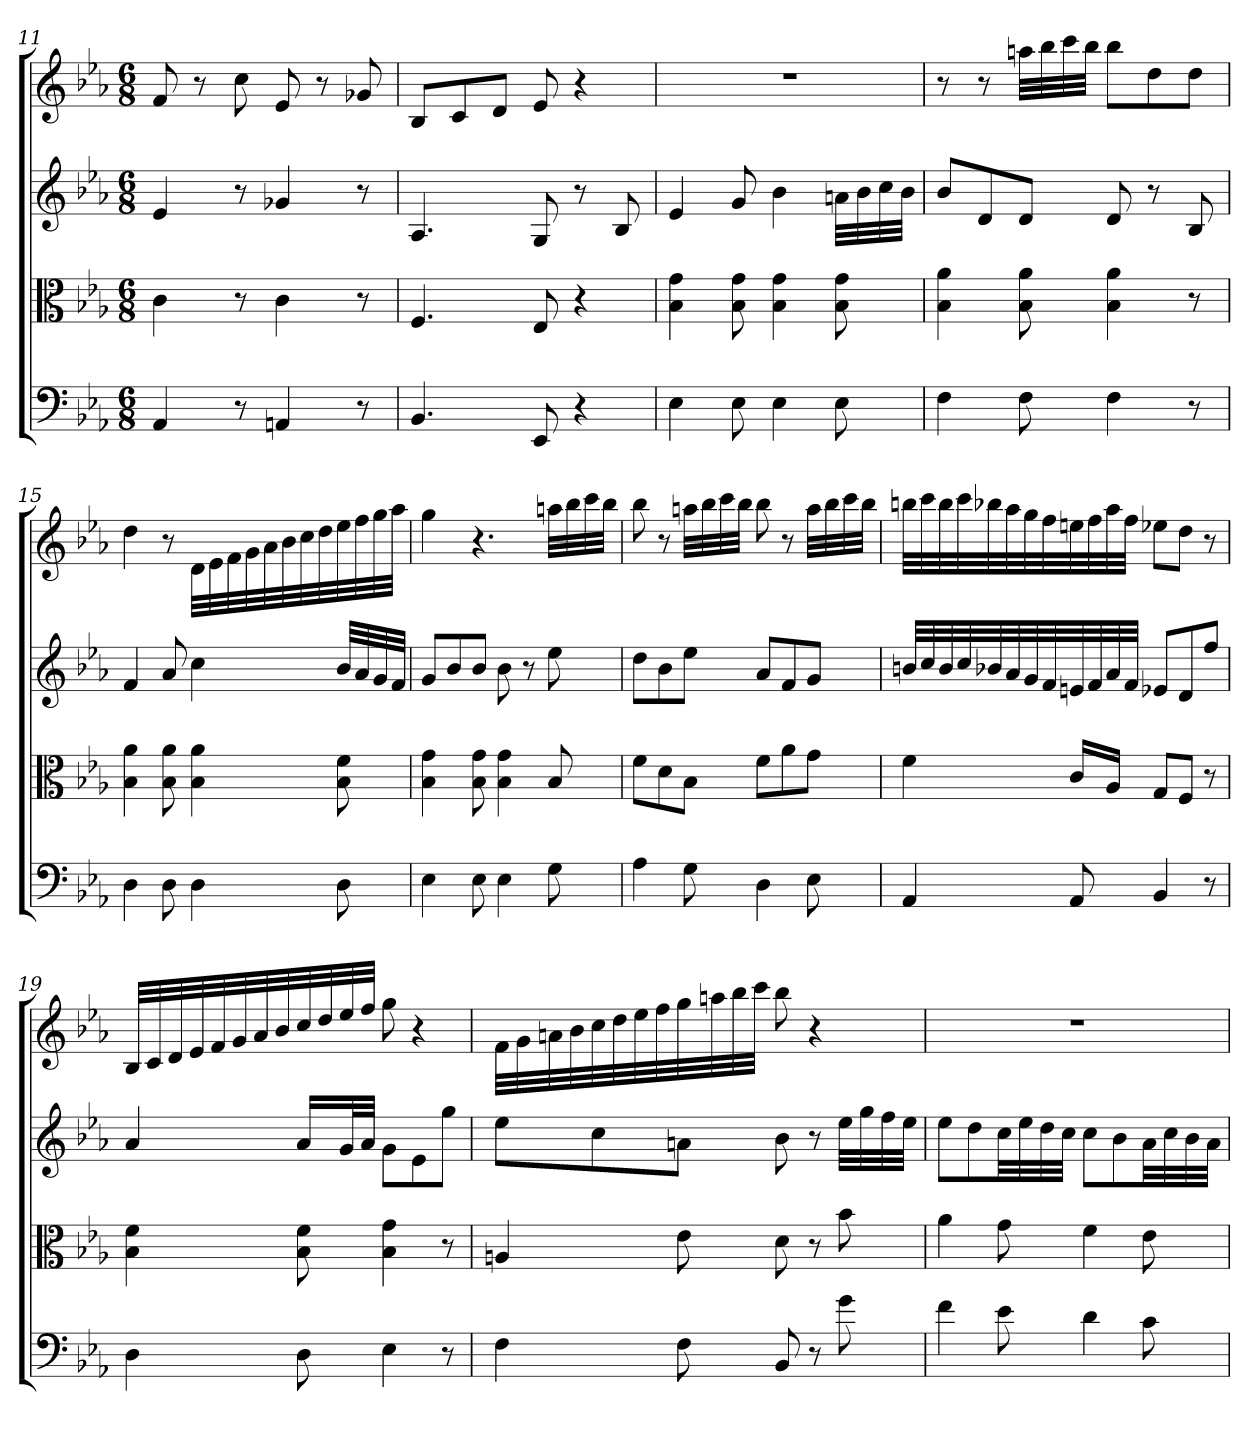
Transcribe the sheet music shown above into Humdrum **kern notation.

**kern	**kern	**kern	**kern
*part4	*part3	*part2	*part1
*staff4	*staff3	*staff2	*staff1
*clefF4	*clefC3	*	*
*k[b-e-a-]	*k[b-e-a-]	*k[b-e-a-]	*k[b-e-a-]
*E-:	*E-:	*E-:	*E-:
*M6/8	*M6/8	*M6/8	*M6/8
=11	=11	=11	=11
4AA-	4c	4e-	8f
.	.	.	8r
8r	8r	8r	8cc
4AAn	4c	4g-X	8e-
.	.	.	8r
8r	8r	8r	8g-X
=12	=12	=12	=12
4.BB-	4.F	4.A-	8B-L
.	.	.	8c
.	.	.	8dJ
8EE-	8E-	8G	8e-
4r	4r	8r	4r
.	.	8B-	.
=13	=13	=13	=13
4E-	4B- 4g	4e-	2.r
8E-	8B- 8g	8g	.
4E-	4B- 4g	4b-	.
8E-	8B- 8g	32anLLL	.
.	.	32b-	.
.	.	32cc	.
.	.	32b-JJJ	.
=14	=14	=14	=14
4F	4B- 4a-	8b-L	8r
.	.	8d	8r
8F	8B- 8a-	8dJ	32aanLLL
.	.	.	32bb-
.	.	.	32ccc
.	.	.	32bb-JJJ
4F	4B- 4a-	8d	8bb-L
.	.	8r	8dd
8r	8r	8B-	8ddJ
=15	=15	=15	=15
4D	4B- 4a-	4f	4dd
8D	8B- 8a-	8a-	8r
4D	4B- 4a-	4cc	32dLLL
.	.	.	32e-
.	.	.	32f
.	.	.	32g
.	.	.	32a-
.	.	.	32b-
.	.	.	32cc
.	.	.	32dd
8D	8B- 8f	32b-LLL	32ee-
.	.	32a-	32ff
.	.	32g	32gg
.	.	32fJJJ	32aa-JJJ
=16	=16	=16	=16
4E-	4B- 4g	8gL	4gg
.	.	8b-	.
8E-	8B- 8g	8b-J	4.r
4E-	4B- 4g	8b-	.
.	.	8r	.
8G	8B-	8ee-	32aanLLL
.	.	.	32bb-
.	.	.	32ccc
.	.	.	32bb-JJJ
=17	=17	=17	=17
4A-	8f\L	8ddL	8bb-
.	8d\	8b-	8r
8G	8B-\J	8ee-J	32aanLLL
.	.	.	32bb-
.	.	.	32ccc
.	.	.	32bb-JJJ
4D	8f\L	8a-L	8bb-
.	8a-\	8f	8r
8E-	8g\J	8gJ	32aaLLL
.	.	.	32bb-
.	.	.	32ccc
.	.	.	32bb-JJJ
=18	=18	=18	=18
4AA-	4f	32bnLLL	32bbnLLL
.	.	32cc	32ccc
.	.	32b	32bb
.	.	32cc	32ccc
.	.	32b-X	32bb-X
.	.	32a-	32aa-
.	.	32g	32gg
.	.	32f	32ff
8AA-	16c/LL	32en	32een
.	.	32f	32ff
.	16A-/JJ	32a-	32aa-
.	.	32fJJJ	32ffJJJ
4BB-	8G/L	8e-XL	8ee-XL
.	8F/J	8d	8ddJ
8r	8r	8ffJ	8r
=19	=19	=19	=19
4D	4B- 4f	4a-	32B-LLL
.	.	.	32c
.	.	.	32d
.	.	.	32e-
.	.	.	32f
.	.	.	32g
.	.	.	32a-
.	.	.	32b-
8D	8B- 8f	16a-LL	32cc
.	.	.	32dd
.	.	32gL	32ee-
.	.	32a-JJJ	32ffJJJ
4E-	4B- 4g	8gL	8gg
.	.	8e-	4r
8r	8r	8ggJ	.
=20	=20	=20	=20
4F	4An	8ee-L	32fLLL
.	.	.	32g
.	.	.	32an
.	.	.	32b-
.	.	8cc	32cc
.	.	.	32dd
.	.	.	32ee-
.	.	.	32ff
8F	8e-	8anJ	32gg
.	.	.	32aan
.	.	.	32bb-
.	.	.	32cccJJJ
8BB-	8d	8b-	8bb-
8r	8r	8r	4r
8g	8b-	32ee-LLL	.
.	.	32gg	.
.	.	32ff	.
.	.	32ee-JJJ	.
=21	=21	=21	=21
4f	4a-	8ee-L	2.r
.	.	8dd	.
8e-	8g	32ccLL	.
.	.	32ee-	.
.	.	32dd	.
.	.	32ccJJJ	.
4d	4f	8ccL	.
.	.	8b-	.
8c	8e-	32a-LL	.
.	.	32cc	.
.	.	32b-	.
.	.	32a-JJJ	.
=	=	=	=
*-	*-	*-	*-
